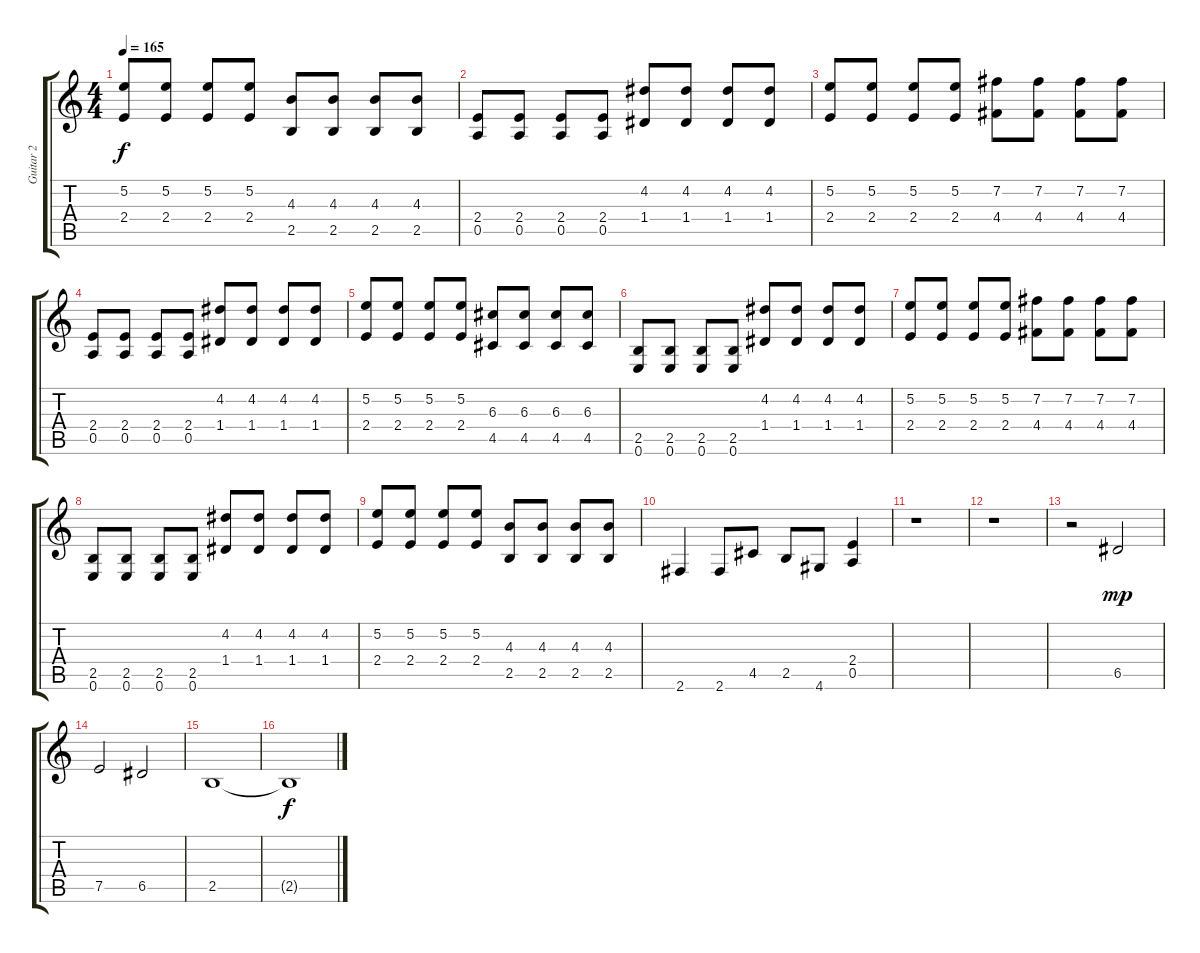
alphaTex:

\track ("Guitar 2" "Guitar 2") {instrument distortionguitar}
\staff {score tabs}
\tuning (E4 B3 G3 D3 A2 E2) {hide}
\ts (4 4)
\tempo 165
\clef g2
\ks c
(5.2 2.4).8{dy f} (5.2 2.4).8 (5.2 2.4).8 (5.2 2.4).8 (4.3 2.5).8 (4.3 2.5).8 (4.3 2.5).8 (4.3 2.5).8 |
(2.4 0.5).8 (2.4 0.5).8 (2.4 0.5).8 (2.4 0.5).8 (4.2 1.4).8 (4.2 1.4).8 (4.2 1.4).8 (4.2 1.4).8 |
(5.2 2.4).8 (5.2 2.4).8 (5.2 2.4).8 (5.2 2.4).8 (7.2 4.4).8 (7.2 4.4).8 (7.2 4.4).8 (7.2 4.4).8 |
(2.4 0.5).8 (2.4 0.5).8 (2.4 0.5).8 (2.4 0.5).8 (4.2 1.4).8 (4.2 1.4).8 (4.2 1.4).8 (4.2 1.4).8 |
(5.2 2.4).8 (5.2 2.4).8 (5.2 2.4).8 (5.2 2.4).8 (6.3 4.5).8 (6.3 4.5).8 (6.3 4.5).8 (6.3 4.5).8 |
(2.5 0.6).8 (2.5 0.6).8 (2.5 0.6).8 (2.5 0.6).8 (4.2 1.4).8 (4.2 1.4).8 (4.2 1.4).8 (4.2 1.4).8 |
(5.2 2.4).8 (5.2 2.4).8 (5.2 2.4).8 (5.2 2.4).8 (7.2 4.4).8 (7.2 4.4).8 (7.2 4.4).8 (7.2 4.4).8 |
(2.5 0.6).8 (2.5 0.6).8 (2.5 0.6).8 (2.5 0.6).8 (4.2 1.4).8 (4.2 1.4).8 (4.2 1.4).8 (4.2 1.4).8 |
(5.2 2.4).8 (5.2 2.4).8 (5.2 2.4).8 (5.2 2.4).8 (4.3 2.5).8 (4.3 2.5).8 (4.3 2.5).8 (4.3 2.5).8 |
2.6.4 2.6.8 4.5.8 2.5.8 4.6.8 (2.4 0.5).4 |
r.1 |
r.1 |
r.2 6.5.2{dy mp} |
7.5.2 6.5.2 |
2.5.1{volume 6} |
2.5{t}.1{dy f}
